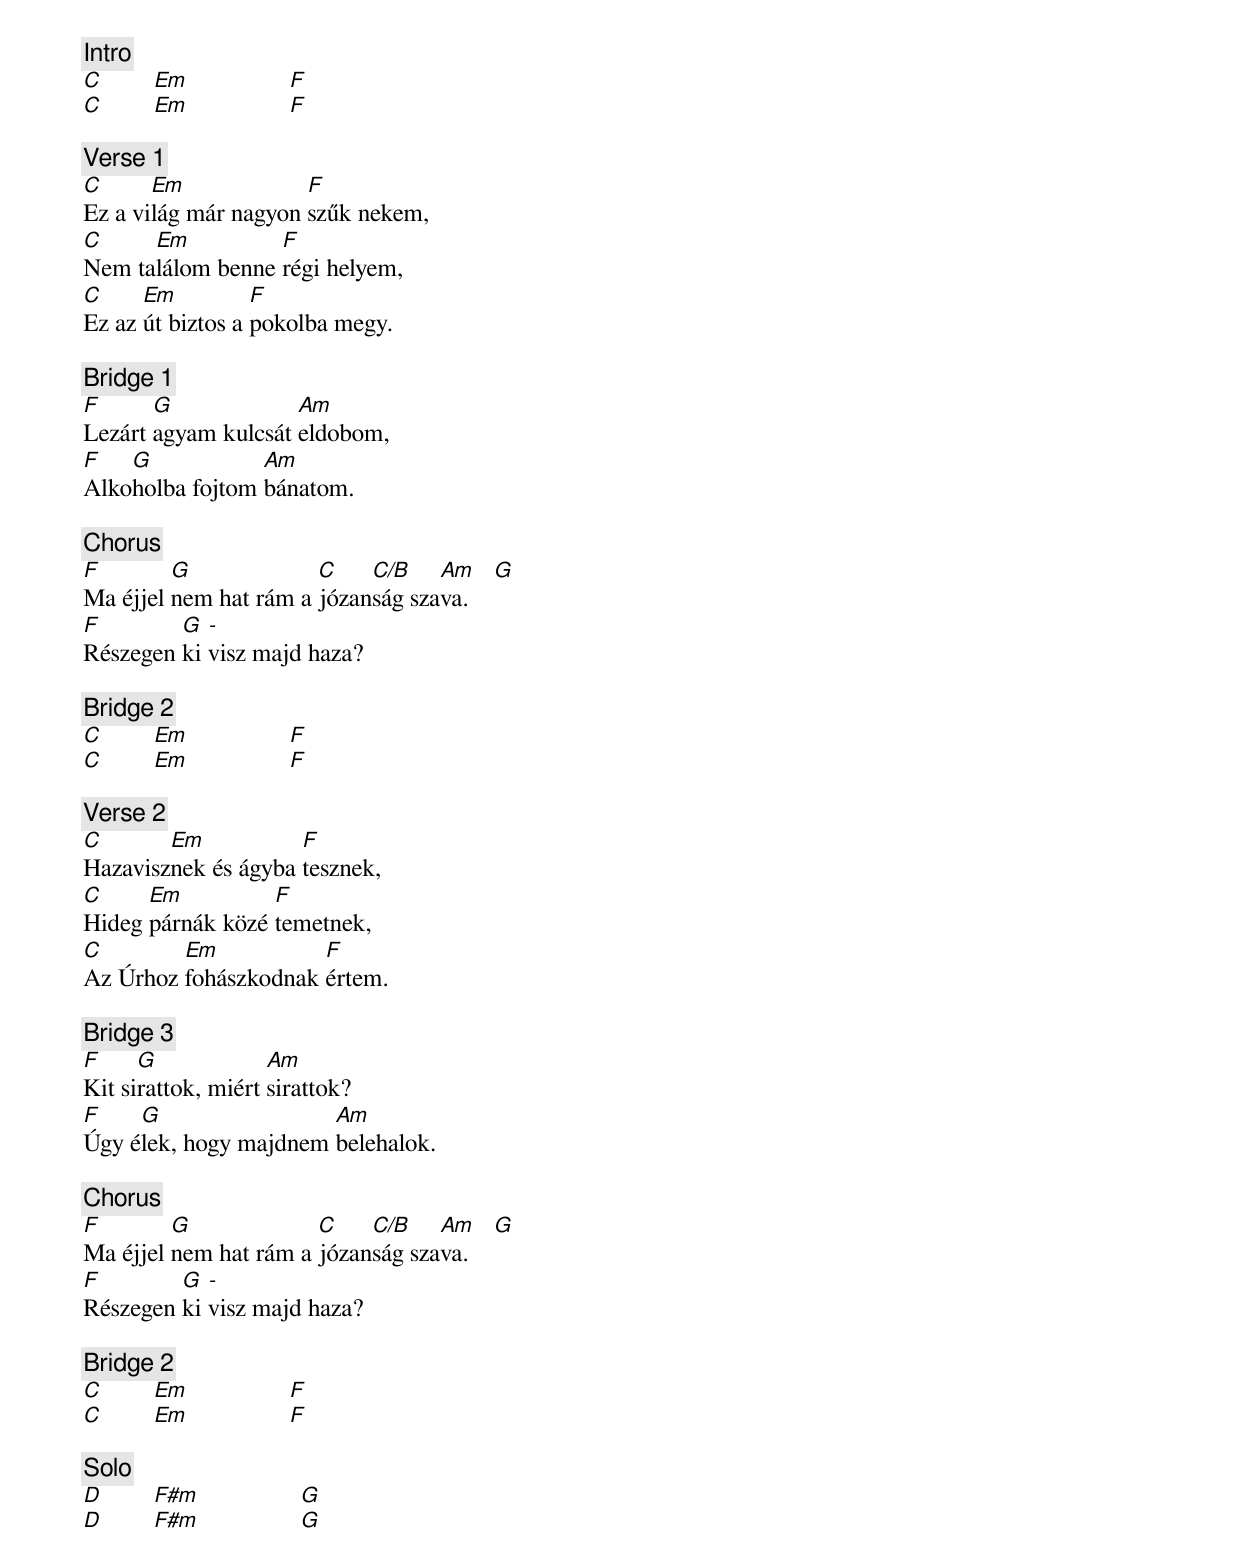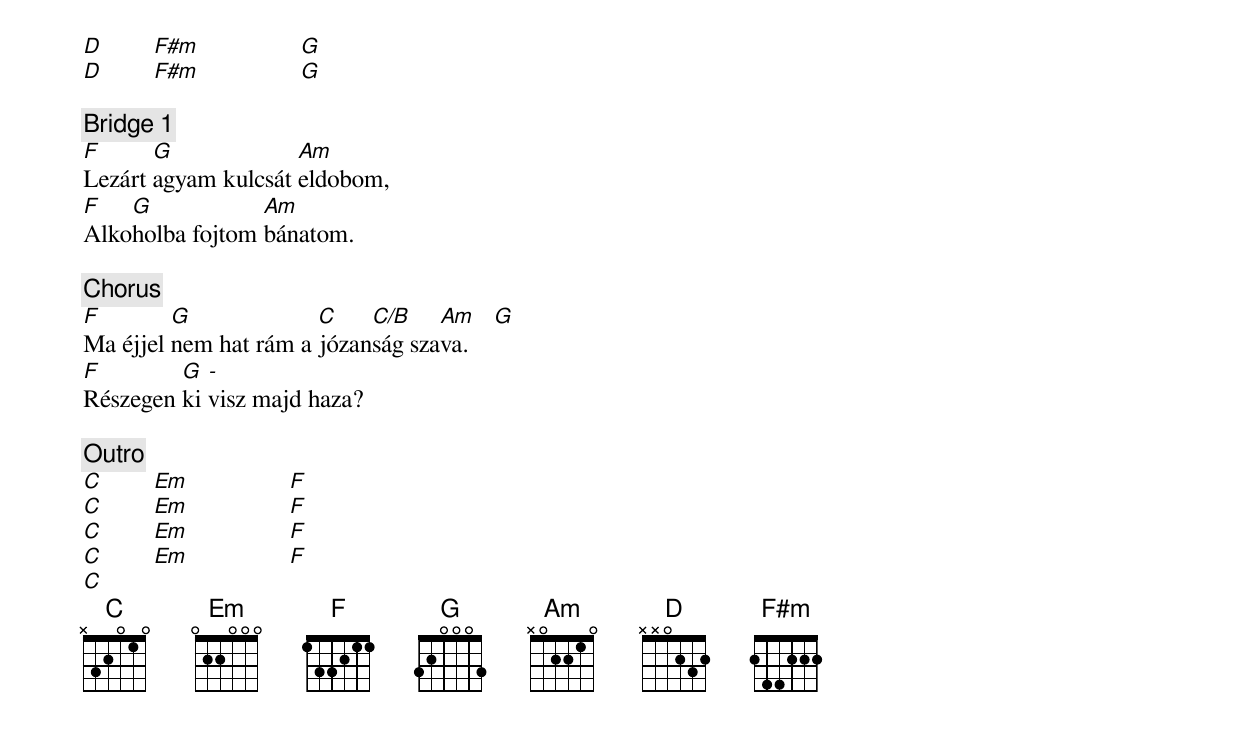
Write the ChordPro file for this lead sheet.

{c: Intro}
[C]        [Em]                [F]
[C]        [Em]                [F]

{c: Verse 1}
[C]Ez a vi[Em]lág már nagyon [F]szűk nekem,
[C]Nem ta[Em]lálom benne [F]régi helyem,
[C]Ez az [Em]út biztos a [F]pokolba megy.

{c: Bridge 1}
[F]Lezárt [G]agyam kulcsát [Am]eldobom,
[F]Alko[G]holba fojtom [Am]bánatom.

{c: Chorus}
[F]Ma éjjel [G]nem hat rám a [C]józan[C/B]ság sza[Am]va.    [G]
[F]Részegen [G]ki [-]visz majd haza?

{c: Bridge 2}
[C]        [Em]                [F]
[C]        [Em]                [F]

{c: Verse 2}
[C]Hazavisz[Em]nek és ágyba [F]tesznek,
[C]Hideg [Em]párnák közé [F]temetnek,
[C]Az Úrhoz [Em]fohászkodnak [F]értem.

{c: Bridge 3}
[F]Kit si[G]rattok, miért [Am]sirattok?
[F]Úgy é[G]lek, hogy majdnem [Am]belehalok.

{c: Chorus}
[F]Ma éjjel [G]nem hat rám a [C]józan[C/B]ság sza[Am]va.    [G]
[F]Részegen [G]ki [-]visz majd haza?

{c: Bridge 2}
[C]        [Em]                [F]
[C]        [Em]                [F]

{c: Solo}
[D]        [F#m]                [G]
[D]        [F#m]                [G]
[D]        [F#m]                [G]
[D]        [F#m]                [G]

{c: Bridge 1}
[F]Lezárt [G]agyam kulcsát [Am]eldobom,
[F]Alko[G]holba fojtom [Am]bánatom.

{c: Chorus}
[F]Ma éjjel [G]nem hat rám a [C]józan[C/B]ság sza[Am]va.    [G]
[F]Részegen [G]ki [-]visz majd haza?

{c: Outro}
[C]        [Em]                [F]
[C]        [Em]                [F]
[C]        [Em]                [F]
[C]        [Em]                [F]
[C]
